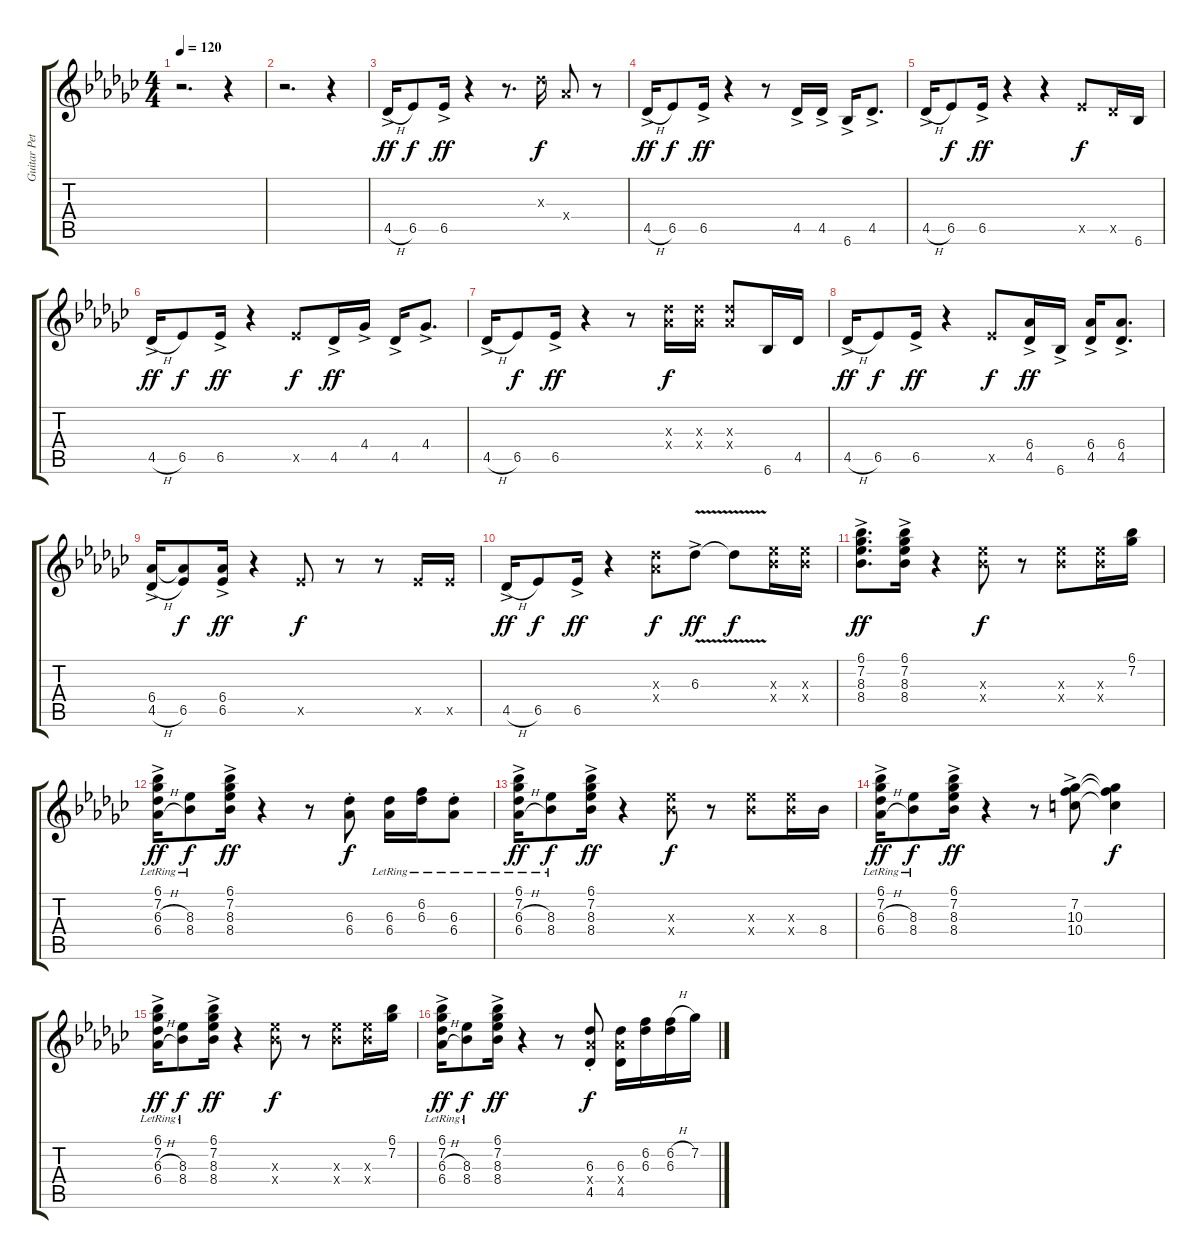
\track ("Guitar Petrucci" "Guitar Pet") {instrument distortionguitar}
\staff {score tabs}
\tuning (E4 B3 G3 D3 A2 E2) {hide}
\ts (4 4)
\tempo 120
\clef g2
\ks gb
r.2{d dy f} r.4 |
r.2{d} r.4 |
4.5{h ac}.16{dy ff instrument electricguitarclean} 6.5.8{dy f} 6.5{ac}.16{dy ff} r.4 r.8{d} 6.3{x}.16{dy f} 6.4{x}.8 r.8 |
4.5{h ac}.16{dy ff} 6.5.8{dy f} 6.5{ac}.16{dy ff} r.4 r.8 4.5{ac}.16 4.5{ac}.16 6.6{ac}.16 4.5{ac}.8{d} |
4.5{h ac}.16 6.5.8{dy f} 6.5{ac}.16{dy ff} r.4 r.4 6.5{x}.8{dy f} 4.5{x}.16 6.6.16 |
4.5{h ac}.16{dy ff} 6.5.8{dy f} 6.5{ac}.16{dy ff} r.4 6.5{x}.8{dy f} 4.5{ac}.16{dy ff} 4.4{ac}.16 4.5{ac}.16 4.4{ac}.8{d} |
4.5{h ac}.16 6.5.8{dy f} 6.5{ac}.16{dy ff} r.4 r.8 (6.3{x} 6.4{x}).16{dy f} (6.3{x} 6.4{x}).16 (6.3{x} 6.4{x}).8 6.6.16 4.5.16 |
4.5{h ac}.16{dy ff} 6.5.8{dy f} 6.5{ac}.16{dy ff} r.4 6.5{x}.8{dy f} (6.4{ac} 4.5{ac}).16{dy ff} 6.6{ac}.16 (6.4{ac} 4.5{ac}).16 (6.4{ac} 4.5{ac}).8{d} |
(6.4{ac} 4.5{h ac}).16 (6.4{t} 6.5).8{dy f} (6.4{ac} 6.5{ac}).16{dy ff} r.4 6.5{x}.8{dy f} r.8 r.8 6.5{x}.16 6.5{x}.16 |
4.5{h ac}.16{dy ff} 6.5.8{dy f} 6.5{ac}.16{dy ff} r.4 (6.3{x} 6.4{x}).8{dy f} 6.3{v ac}.8{dy ff} 6.3{t}.8{dy f} (8.3{x} 8.4{x}).16 (8.3{x} 8.4{x}).16 |
(6.1{ac} 7.2{ac} 8.3{ac} 8.4{ac}).8{d dy ff} (6.1{ac} 7.2{ac} 8.3{ac} 8.4{ac}).16 r.4 (8.3{x} 8.4{x}).8{dy f} r.8 (8.3{x} 8.4{x}).8 (8.3{x} 8.4{x}).16 (6.1 7.2).16 |
(6.1{ac lr} 7.2{ac lr} 6.3{h ac lr} 6.4{h ac lr}).16{dy ff} (8.3{lr} 8.4{lr}).8{dy f} (6.1{ac} 7.2{ac} 8.3{ac} 8.4{ac}).16{dy ff} r.4 r.8 (6.3{st} 6.4{st}).8{dy f} (6.3{lr} 6.4{lr}).16 (6.2{lr} 6.3{lr}).16 (6.3{st lr} 6.4{st lr}).8 |
(6.1{ac lr} 7.2{ac lr} 6.3{h ac lr} 6.4{h ac lr}).16{dy ff} (8.3{lr} 8.4{lr}).8{dy f} (6.1{ac} 7.2{ac} 8.3{ac} 8.4{ac}).16{dy ff} r.4 (8.3{x} 8.4{x}).8{dy f} r.8 (8.3{x} 8.4{x}).8 (8.3{x} 8.4{x}).16 8.4.16 |
(6.1{ac lr} 7.2{ac lr} 6.3{h ac lr} 6.4{h ac lr}).16{dy ff} (8.3{lr} 8.4{lr}).8{dy f} (6.1{ac} 7.2{ac} 8.3{ac} 8.4{ac}).16{dy ff} r.4 r.8 (7.2{ac} 10.3{ac} 10.4{ac}).8 (7.2{t} 10.3{t} 10.4{t}).4{dy f} |
(6.1{ac lr} 7.2{ac lr} 6.3{h ac lr} 6.4{h ac lr}).16{dy ff} (8.3{lr} 8.4{lr}).8{dy f} (6.1{ac} 7.2{ac} 8.3{ac} 8.4{ac}).16{dy ff} r.4 (8.3{x} 8.4{x}).8{dy f} r.8 (8.3{x} 8.4{x}).8 (8.3{x} 8.4{x}).16 (6.1 7.2).16 |
(6.1{ac lr} 7.2{ac lr} 6.3{h ac lr} 6.4{h ac lr}).16{dy ff} (8.3{lr} 8.4{lr}).8{dy f} (6.1{ac} 7.2{ac} 8.3{ac} 8.4{ac}).16{dy ff} r.4 r.8 (6.3{st} 6.4{st x} 4.5{st}).8{dy f} (6.3 6.4{x} 4.5).16 (6.2 6.3).16 (6.2{h} 6.3).16 7.2.16
